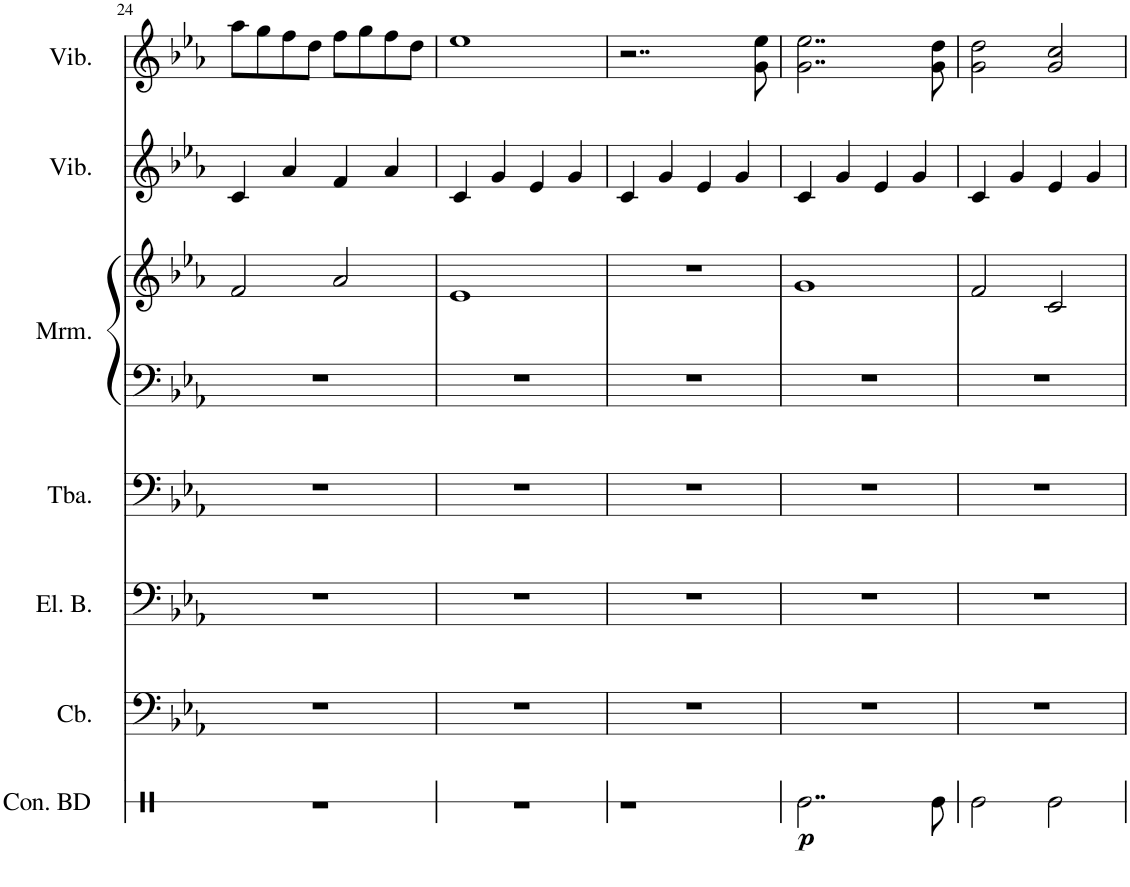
**kern	**dynam	**kern	**kern	**kern	**kern	**kern	**kern	**kern
*part7	*part7	*part6	*part5	*part4	*part3	*part3	*part2	*part1
*staff8	*staff8	*staff7	*staff6	*staff5	*staff4	*staff3	*staff2	*staff1
*I"Concert Bass Drum	*	*I"Contrabass	*I"Electric Bass	*I"Tuba	*I"Marimba	*	*I"Vibraphone	*I"Vibraphone
*I'Con. BD	*	*I'Cb.	*I'El. B.	*I'Tba.	*I'Mrm.	*	*I'Vib.	*I'Vib.
!!LO:PB:g=z
*clefX	*	*clefF4	*clefF4	*clefF4	*clefF4	*clefG2	*clefG2	*clefG2
*	*	*Trd7c12	*Trd7c12	*	*	*	*	*
*k[]	*	*k[b-e-a-]	*k[b-e-a-]	*k[b-e-a-]	*k[b-e-a-]	*k[b-e-a-]	*k[b-e-a-]	*k[b-e-a-]
*M4/4	*	*M4/4	*M4/4	*M4/4	*M4/4	*M4/4	*M4/4	*M4/4
=24	=24	=24	=24	=24	=24	=24	=24	=24
1r	.	1r	1r	1r	1r	2f/	4c/	8aa-\L
.	.	.	.	.	.	.	.	8gg\
.	.	.	.	.	.	.	4a-/	8ff\
.	.	.	.	.	.	.	.	8dd\J
.	.	.	.	.	.	2a-/	4f/	8ff\L
.	.	.	.	.	.	.	.	8gg\
.	.	.	.	.	.	.	4a-/	8ff\
.	.	.	.	.	.	.	.	8dd\J
=25	=25	=25	=25	=25	=25	=25	=25	=25
1r	.	1r	1r	1r	1r	1e-	4c/	1ee-
.	.	.	.	.	.	.	4g/	.
.	.	.	.	.	.	.	4e-/	.
.	.	.	.	.	.	.	4g/	.
=26	=26	=26	=26	=26	=26	=26	=26	=26
1r	.	1r	1r	1r	1r	1r	4c/	2..r
.	.	.	.	.	.	.	4g/	.
.	.	.	.	.	.	.	4e-/	.
.	.	.	.	.	.	.	4g/	.
.	.	.	.	.	.	.	.	8g\ 8ee-\
=27	=27	=27	=27	=27	=27	=27	=27	=27
!	!LO:DY:b	!	!	!	!	!	!	!
2..Re\	p	1r	1r	1r	1r	1g	4c/	2..g\ 2..ee-\
.	.	.	.	.	.	.	4g/	.
.	.	.	.	.	.	.	4e-/	.
.	.	.	.	.	.	.	4g/	.
8Re\	.	.	.	.	.	.	.	8g\ 8dd\
=28	=28	=28	=28	=28	=28	=28	=28	=28
2Re\	.	1r	1r	1r	1r	2f/	4c/	2g\ 2dd\
.	.	.	.	.	.	.	4g/	.
2Re\	.	.	.	.	.	2c/	4e-/	2g/ 2cc/
.	.	.	.	.	.	.	4g/	.
=	=	=	=	=	=	=	=	=
*-	*-	*-	*-	*-	*-	*-	*-	*-
